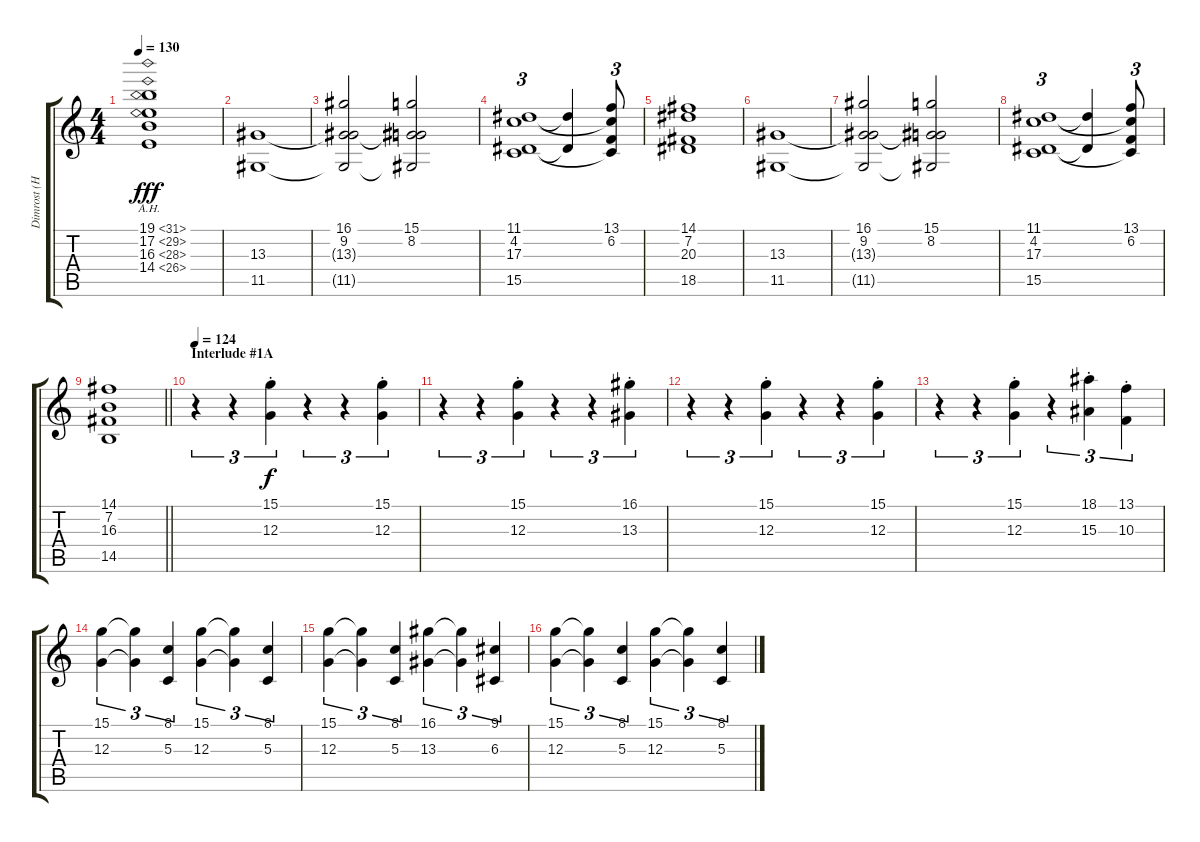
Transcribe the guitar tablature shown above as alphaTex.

\track ("Dimrost (High pitch Strings)" "Dimrost (H") {instrument synthstrings1}
\staff {score tabs}
\tuning (E4 B3 G3 D3 A2 E2) {hide}
\ts (4 4)
\tempo 130
\clef g2
\ks c
(19.1{ah 12} 17.2{ah 12} 16.3{ah 12} 14.4{ah 12}).1{dy fff} |
(13.3 11.5).1 |
(16.1 9.2 13.3{t} 11.5{t}).2 (15.1 8.2 13.3{t} 11.5{t}).2 |
(11.1 4.2 17.3 15.5).1{tu (3 2)} (11.1{t} 4.2{t}).4 (13.1 6.2 17.3{t} 15.5{t}).8{tu (3 2)} |
(14.1 7.2 20.3 18.5).1 |
(13.3 11.5).1 |
(16.1 9.2 13.3{t} 11.5{t}).2 (15.1 8.2 13.3{t} 11.5{t}).2 |
(11.1 4.2 17.3 15.5).1{tu (3 2)} (11.1{t} 4.2{t}).4 (13.1 6.2 17.3{t} 15.5{t}).8{tu (3 2)} |
\barLineRight lightlight
(14.1 7.2 16.3 14.5).1 |
\section ("" "Interlude #1A")
\tempo 124
r.4{tu (3 2)} r.4{tu (3 2)} (15.1{st} 12.3{st}).4{tu (3 2) dy f} r.4{tu (3 2)} r.4{tu (3 2)} (15.1{st} 12.3{st}).4{tu (3 2)} |
r.4{tu (3 2)} r.4{tu (3 2)} (15.1{st} 12.3{st}).4{tu (3 2)} r.4{tu (3 2)} r.4{tu (3 2)} (16.1{st} 13.3{st}).4{tu (3 2)} |
r.4{tu (3 2)} r.4{tu (3 2)} (15.1{st} 12.3{st}).4{tu (3 2)} r.4{tu (3 2)} r.4{tu (3 2)} (15.1{st} 12.3{st}).4{tu (3 2)} |
r.4{tu (3 2)} r.4{tu (3 2)} (15.1{st} 12.3{st}).4{tu (3 2)} r.4{tu (3 2)} (18.1{st} 15.3{st}).4{tu (3 2)} (13.1{st} 10.3{st}).4{tu (3 2)} |
(15.1 12.3).4{tu (3 2)} (15.1{t} 12.3{t}).4{tu (3 2)} (8.1 5.3).4{tu (3 2)} (15.1 12.3).4{tu (3 2)} (15.1{t} 12.3{t}).4{tu (3 2)} (8.1 5.3).4{tu (3 2)} |
(15.1 12.3).4{tu (3 2)} (15.1{t} 12.3{t}).4{tu (3 2)} (8.1 5.3).4{tu (3 2)} (16.1 13.3).4{tu (3 2)} (16.1{t} 13.3{t}).4{tu (3 2)} (9.1 6.3).4{tu (3 2)} |
(15.1 12.3).4{tu (3 2)} (15.1{t} 12.3{t}).4{tu (3 2)} (8.1 5.3).4{tu (3 2)} (15.1 12.3).4{tu (3 2)} (15.1{t} 12.3{t}).4{tu (3 2)} (8.1 5.3).4{tu (3 2)}
